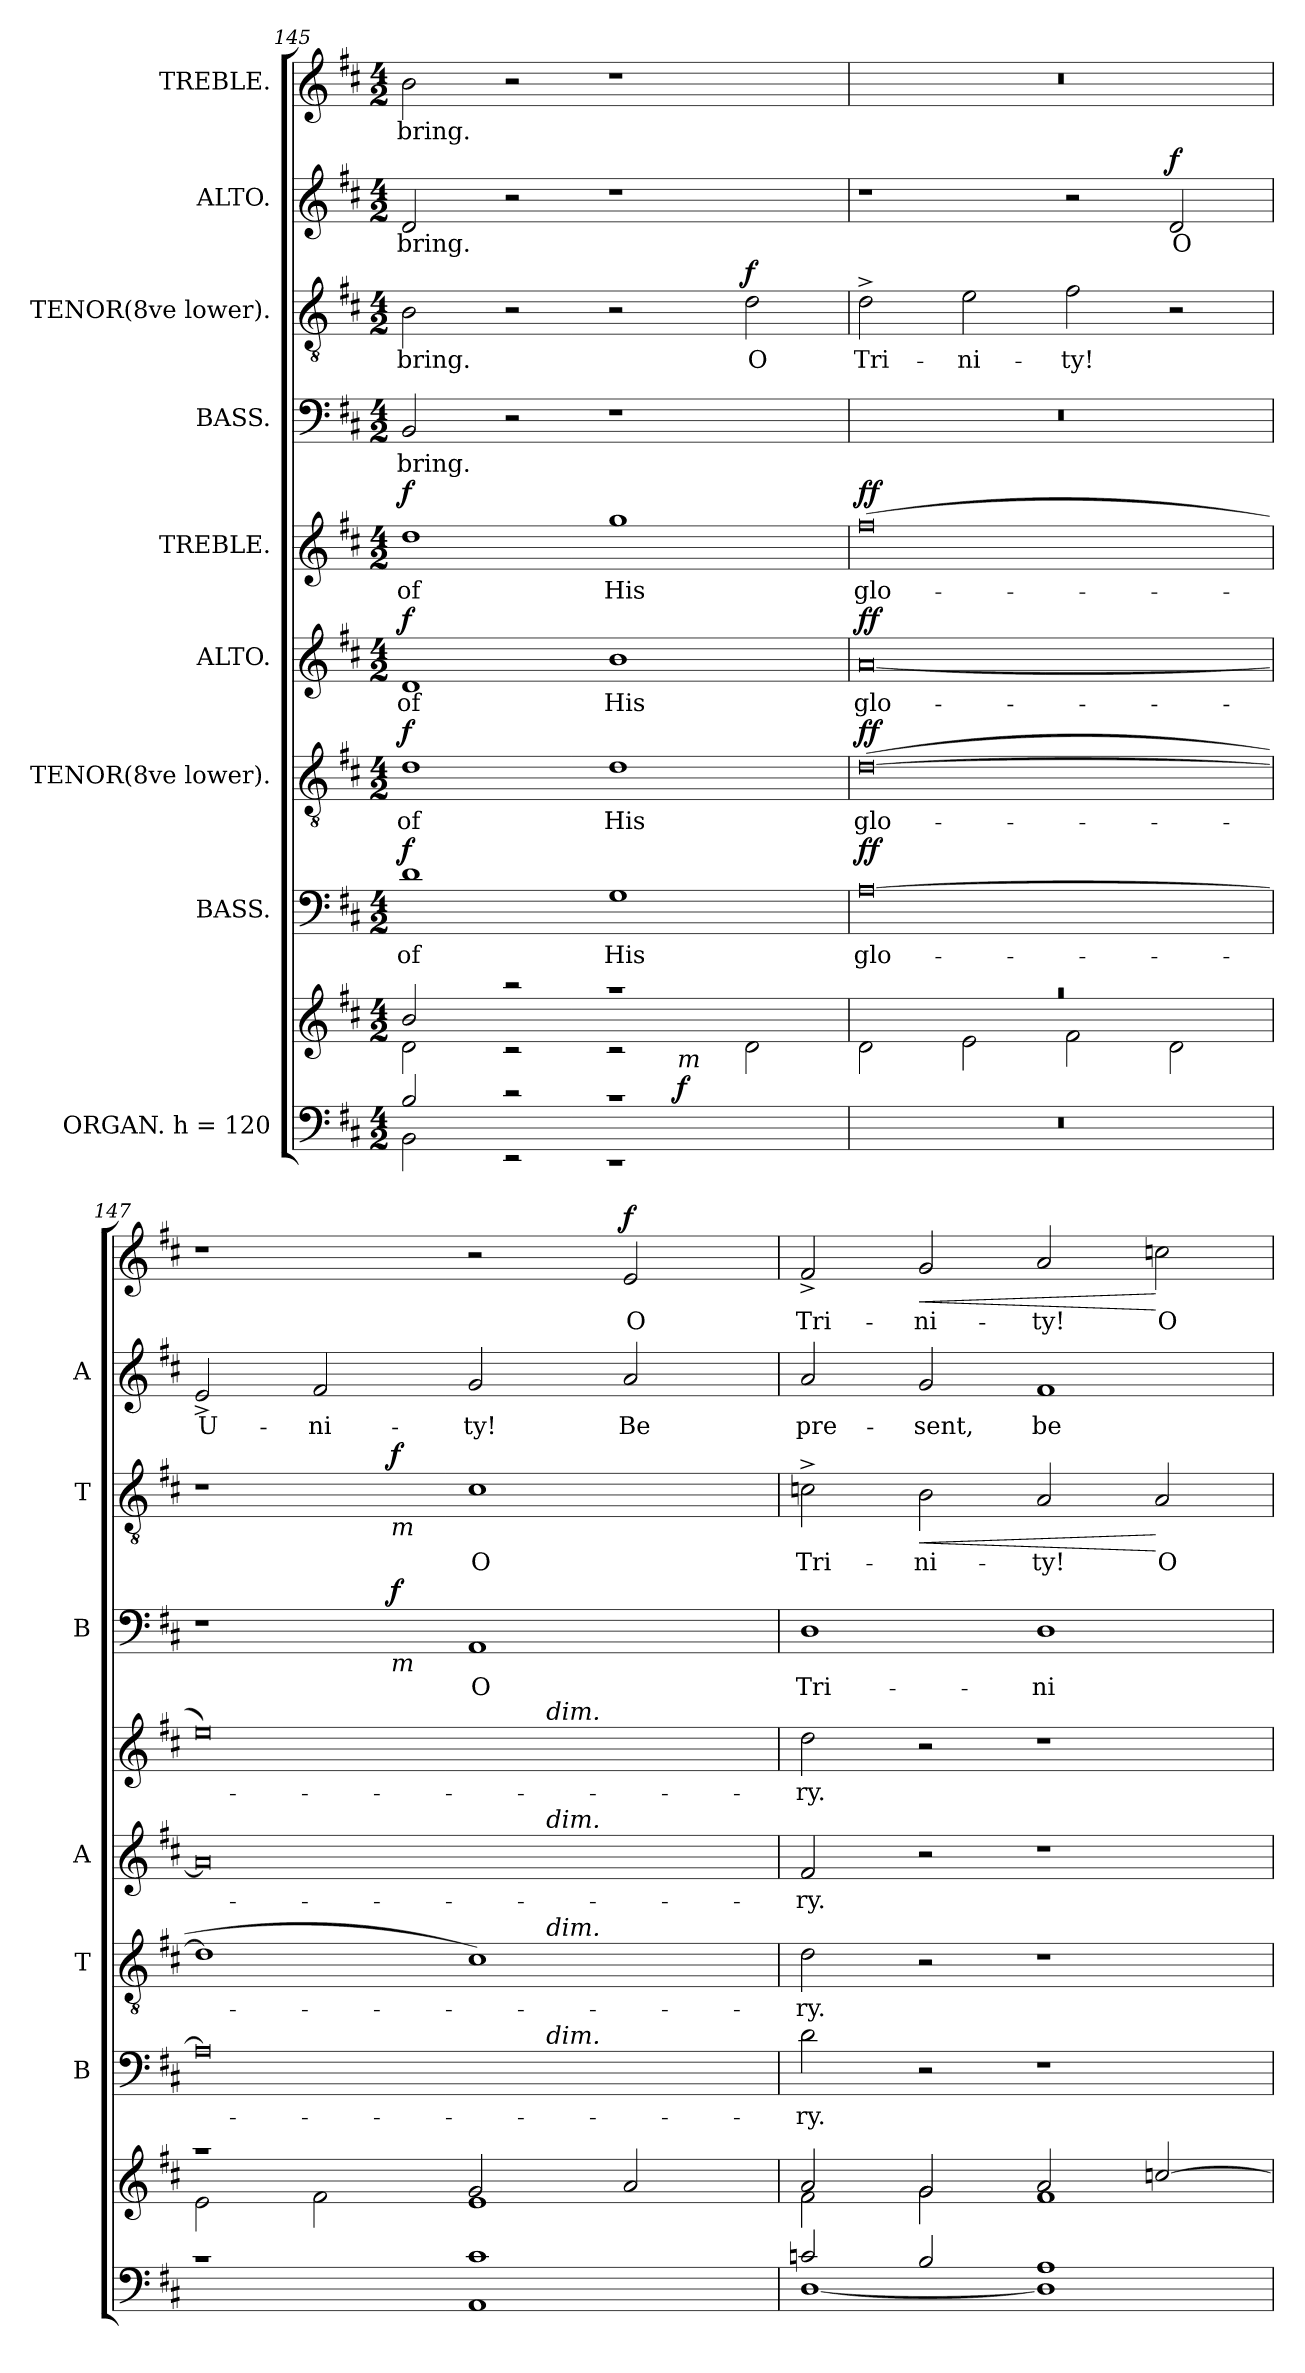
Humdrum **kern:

**kern	**kern	**dynam	**kern	**text	**dynam	**kern	**text	**dynam	**kern	**text	**dynam	**kern	**text	**dynam	**kern	**text	**dynam	**kern	**text	**dynam	**kern	**text	**dynam	**kern	**text	**dynam
*part9	*part9	*part9	*part8	*part8	*part8	*part7	*part7	*part7	*part6	*part6	*part6	*part5	*part5	*part5	*part4	*part4	*part4	*part3	*part3	*part3	*part2	*part2	*part2	*part1	*part1	*part1
*staff10	*staff9	*staff9/10	*staff8	*staff8	*staff8	*staff7	*staff7	*staff7	*staff6	*staff6	*staff6	*staff5	*staff5	*staff5	*staff4	*staff4	*staff4	*staff3	*staff3	*staff3	*staff2	*staff2	*staff2	*staff1	*staff1	*staff1
*I"ORGAN.  h = 120	*	*	*I"BASS.	*	*	*I"TENOR(8ve lower).	*	*	*I"ALTO.	*	*	*I"TREBLE.	*	*	*I"BASS.	*	*	*I"TENOR(8ve lower).	*	*	*I"ALTO.	*	*	*I"TREBLE.	*	*
*	*	*	*I'B	*	*	*I'T	*	*	*I'A	*	*	*	*	*	*I'B	*	*	*I'T	*	*	*I'A	*	*	*	*	*
*clefF4	*clefG2	*	*clefF4	*	*	*clefGv2	*	*	*clefG2	*	*	*clefG2	*	*	*clefF4	*	*	*clefGv2	*	*	*clefG2	*	*	*clefG2	*	*
*	*	*	*	*	*	*ITrd7c12	*	*	*	*	*	*	*	*	*	*	*	*ITrd7c12	*	*	*	*	*	*	*	*
*k[f#c#]	*k[f#c#]	*	*k[f#c#]	*	*	*k[f#c#]	*	*	*k[f#c#]	*	*	*k[f#c#]	*	*	*k[f#c#]	*	*	*k[f#c#]	*	*	*k[f#c#]	*	*	*k[f#c#]	*	*
*D:	*D:	*	*D:	*	*	*D:	*	*	*D:	*	*	*D:	*	*	*D:	*	*	*D:	*	*	*D:	*	*	*D:	*	*
*M4/2	*M4/2	*	*M4/2	*	*	*M4/2	*	*	*M4/2	*	*	*M4/2	*	*	*M4/2	*	*	*M4/2	*	*	*M4/2	*	*	*M4/2	*	*
=145	=145	=145	=145	=145	=145	=145	=145	=145	=145	=145	=145	=145	=145	=145	=145	=145	=145	=145	=145	=145	=145	=145	=145	=145	=145	=145
*^	*^	*	*	*	*	*	*	*	*	*	*	*	*	*	*	*	*	*	*	*	*	*	*	*	*	*
!	!	!	!	!	!	!LO:LY:b	!LO:DY:a	!	!LO:LY:b	!LO:DY:b	!	!LO:LY:b	!LO:DY:b	!	!LO:LY:b	!LO:DY:b	!	!LO:LY:b	!	!	!LO:LY:b	!	!	!LO:LY:b	!	!	!LO:LY:b	!
*	*^	*	*	*	*	*	*	*	*	*	*	*	*	*	*	*	*	*	*	*	*	*	*	*	*	*	*	*
2B/	2BB\	1ryy	2b/	2d\	.	1d	of	f	1D	of	f	1d	of	f	1dd	of	f	2BB/	bring.	.	2BB\	bring.	.	2d/	bring.	.	2b\	bring.	.
2rc	2rEE	.	2raa	2rc	.	.	.	.	.	.	.	.	.	.	.	.	.	2r	.	.	2r	.	.	2r	.	.	2r	.	.
!	!	!	!	!	!	!	!LO:LY:b	!	!	!LO:LY:b	!	!	!LO:LY:b	!	!	!LO:LY:b	!	!	!	!	!	!	!	!	!	!	!	!	!
1rc	1rEE	4ryy	1raa	2rc	.	1G	His	.	1D	His	.	1b	His	.	1gg	His	.	1r	.	.	2r	.	.	1r	.	.	1r	.	.
!	!	!LO:TX:a:i:t=m	!	!	!	!	!	!	!	!	!	!	!	!	!	!	!	!	!	!	!	!	!	!	!	!	!	!	!
!	!	!	!	!	!LO:DY:a=2	!	!	!	!	!	!	!	!	!	!	!	!	!	!	!	!	!	!	!	!	!	!	!	!
.	.	2.ryy	.	.	f	.	.	.	.	.	.	.	.	.	.	.	.	.	.	.	.	.	.	.	.	.	.	.	.
!	!	!	!	!	!	!	!	!	!	!	!	!	!	!	!	!	!	!	!	!	!	!LO:LY:b	!LO:DY:b	!	!	!	!	!	!
.	.	.	.	2d\	.	.	.	.	.	.	.	.	.	.	.	.	.	.	.	.	2D\	O	f	.	.	.	.	.	.
=146	=146	=146	=146	=146	=146	=146	=146	=146	=146	=146	=146	=146	=146	=146	=146	=146	=146	=146	=146	=146	=146	=146	=146	=146	=146	=146	=146	=146	=146
!LO:N:vis=1	!	!	!LO:N:vis=1	!	!	!	!LO:LY:b	!LO:DY:b	!	!LO:LY:b	!LO:DY:b	!	!LO:LY:b	!LO:DY:b	!	!LO:LY:b	!LO:DY:a	!LO:N:vis=1	!	!	!	!LO:LY:b	!	!	!	!	!LO:N:vis=1	!	!
*v	*v	*v	*	*	*	*	*	*	*	*	*	*	*	*	*	*	*	*	*	*	*	*	*	*	*	*	*	*	*
0r	0raa	2d\	.	[>0A	glo-	ff	(>[>0D	glo-	ff	[<0a	glo-	ff	(>0ff#	glo-	ff	0r	.	.	2D^>\	Tri-	.	1r	.	.	0r	.	.
!	!	!	!	!	!	!	!	!	!	!	!	!	!	!	!	!	!	!	!	!LO:LY:b	!	!	!	!	!	!	!
.	.	2e\	.	.	.	.	.	.	.	.	.	.	.	.	.	.	.	.	2E\	-ni-	.	.	.	.	.	.	.
!	!	!	!	!	!	!	!	!	!	!	!	!	!	!	!	!	!	!	!	!LO:LY:b	!	!	!	!	!	!	!
.	.	2f#\	.	.	.	.	.	.	.	.	.	.	.	.	.	.	.	.	2F#\	-ty!	.	2r	.	.	.	.	.
!	!	!	!	!	!	!	!	!	!	!	!	!	!	!	!	!	!	!	!	!	!	!	!LO:LY:b	!LO:DY:b	!	!	!
.	.	2d\	.	.	.	.	.	.	.	.	.	.	.	.	.	.	.	.	2r	.	.	2d/	O	f	.	.	.
=147	=147	=147	=147	=147	=147	=147	=147	=147	=147	=147	=147	=147	=147	=147	=147	=147	=147	=147	=147	=147	=147	=147	=147	=147	=147	=147	=147
*^	*	*	*	*	*	*	*	*	*	*	*	*	*	*	*	*	*	*	*	*	*	*	*	*	*	*	*
!	!	!	!	!	!	!	!	!	!	!	!	!	!	!	!	!	!	!	!	!	!	!	!	!LO:LY:b	!	!	!	!
*	*	*	*	*	*^	*	*	*^	*	*	*^	*	*	*^	*	*	*^	*	*	*^	*	*	*	*	*	*	*	*
1rc	1ryy	1raa	2e\	.	0A]	1ryy	.	.	1D]	1ryy	.	.	0a]	1ryy	.	.	0ee)	1ryy	.	.	1r	2.ryy	.	.	1r	2.ryy	.	.	2e^</	U-	.	1r	.	.
!	!	!	!	!	!	!	!	!	!	!	!	!	!	!	!	!	!	!	!	!	!	!	!	!	!	!	!	!	!	!LO:LY:b	!	!	!	!
.	.	.	2f#\	.	.	.	.	.	.	.	.	.	.	.	.	.	.	.	.	.	.	.	.	.	.	.	.	.	2f#/	-ni-	.	.	.	.
!	!	!	!	!	!	!	!	!	!	!	!	!	!	!	!	!	!	!	!	!	!	!	!	!	!	!LO:TX:b:i:t=m	!	!	!	!	!	!	!	!
!	!	!	!	!	!	!	!	!	!	!	!	!	!	!	!	!	!	!	!	!	!	!LO:TX:b:i:t=m	!	!	!	!	!	!	!	!	!	!	!	!
!	!	!	!	!	!	!	!	!	!	!	!	!	!	!	!	!	!	!	!	!	!	!	!	!LO:DY:b	!	!	!	!LO:DY:b	!	!	!	!	!	!
.	.	.	.	.	.	.	.	.	.	.	.	.	.	.	.	.	.	.	.	.	.	1ryy	.	f	.	1ryy	.	f	.	.	.	.	.	.
!	!	!	!	!	!	!	!	!	!	!	!	!	!	!	!	!	!	!	!	!	!	!	!LO:LY:b	!	!	!	!LO:LY:b	!	!	!LO:LY:b	!	!	!	!
1c#	1AA	2g/	1e	.	.	4ryy	.	.	1C#)	4ryy	.	.	.	4ryy	.	.	.	4ryy	.	.	1AA	.	O	.	1C#	.	O	.	2g/	-ty!	.	2r	.	.
!	!	!	!	!	!	!	!	!	!	!	!	!	!	!	!	!	!	!LO:TX:a:i:t=dim.	!	!	!	!	!	!	!	!	!	!	!	!	!	!	!	!
!	!	!	!	!	!	!	!	!	!	!	!	!	!	!LO:TX:a:i:t=dim.	!	!	!	!	!	!	!	!	!	!	!	!	!	!	!	!	!	!	!	!
!	!	!	!	!	!	!	!	!	!	!LO:TX:a:i:t=dim.	!	!	!	!	!	!	!	!	!	!	!	!	!	!	!	!	!	!	!	!	!	!	!	!
!	!	!	!	!	!	!LO:TX:a:i:t=dim.	!	!	!	!	!	!	!	!	!	!	!	!	!	!	!	!	!	!	!	!	!	!	!	!	!	!	!	!
.	.	.	.	.	.	2.ryy	.	.	.	2.ryy	.	.	.	2.ryy	.	.	.	2.ryy	.	.	.	.	.	.	.	.	.	.	.	.	.	.	.	.
!	!	!	!	!	!	!	!	!	!	!	!	!	!	!	!	!	!	!	!	!	!	!	!	!	!	!	!	!	!	!LO:LY:b	!	!	!LO:LY:b	!LO:DY:b
.	.	2a/	.	.	.	.	.	.	.	.	.	.	.	.	.	.	.	.	.	.	.	.	.	.	.	.	.	.	2a/	Be	.	2e/	O	f
.	.	.	.	.	.	.	.	.	.	.	.	.	.	.	.	.	.	.	.	.	.	4ryy	.	.	.	4ryy	.	.	.	.	.	.	.	.
!!LO:PB:g=z
=148	=148	=148	=148	=148	=148	=148	=148	=148	=148	=148	=148	=148	=148	=148	=148	=148	=148	=148	=148	=148	=148	=148	=148	=148	=148	=148	=148	=148	=148	=148	=148	=148	=148	=148
!	!	!	!	!	!	!	!LO:LY:b	!	!	!	!LO:LY:b	!	!	!	!LO:LY:b	!	!	!	!LO:LY:b	!	!	!	!LO:LY:b	!	!	!	!LO:LY:b	!	!	!LO:LY:b	!	!	!LO:LY:b	!
*	*	*	*	*	*v	*v	*	*	*	*	*	*	*v	*v	*	*	*v	*v	*	*	*v	*v	*	*	*v	*v	*	*	*	*	*	*	*	*
*	*	*	*	*	*	*	*	*v	*v	*	*	*	*	*	*	*	*	*	*	*	*	*	*	*	*	*	*	*	*
2cn/	[<1D	2a/	2f#\	.	2d\	-ry.	.	2D\	-ry.	.	2f#/	-ry.	.	2dd\	-ry.	.	1D	Tri-	.	2Cn^>\	Tri-	.	2a/	pre-	.	2f#^</	Tri-	.
!	!	!	!	!	!	!	!	!	!	!	!	!	!	!	!	!	!	!	!	!	!LO:LY:b	!LO:HP:b	!	!LO:LY:b	!	!	!LO:LY:b	!LO:HP:b
2B/	.	2g/	2g\	.	2r	.	.	2r	.	.	2r	.	.	2r	.	.	.	.	.	2BB\	-ni-	<	2g/	-sent,	.	2g/	-ni-	<
!	!	!	!	!	!	!	!	!	!	!	!	!	!	!	!	!	!	!LO:LY:b	!	!	!LO:LY:b	!	!	!LO:LY:b	!	!	!LO:LY:b	!
1A	1D]	2a/	1f#	.	1r	.	.	1r	.	.	1r	.	.	1r	.	.	1D	-ni-	.	2AA/	-ty!	.	1f#	be	.	2a/	-ty!	.
!	!	!	!	!	!	!	!	!	!	!	!	!	!	!	!	!	!	!	!	!	!LO:LY:b	!	!	!	!	!	!LO:LY:b	!
.	.	[>2ccn/	.	.	.	.	.	.	.	.	.	.	.	.	.	.	.	.	.	2AA/	O	[	.	.	.	2ccn\	O	[
*v	*v	*	*	*	*	*	*	*	*	*	*	*	*	*	*	*	*	*	*	*	*	*	*	*	*	*	*	*
*	*v	*v	*	*	*	*	*	*	*	*	*	*	*	*	*	*	*	*	*	*	*	*	*	*	*	*	*
=	=	=	=	=	=	=	=	=	=	=	=	=	=	=	=	=	=	=	=	=	=	=	=	=	=	=
*-	*-	*-	*-	*-	*-	*-	*-	*-	*-	*-	*-	*-	*-	*-	*-	*-	*-	*-	*-	*-	*-	*-	*-	*-	*-	*-
